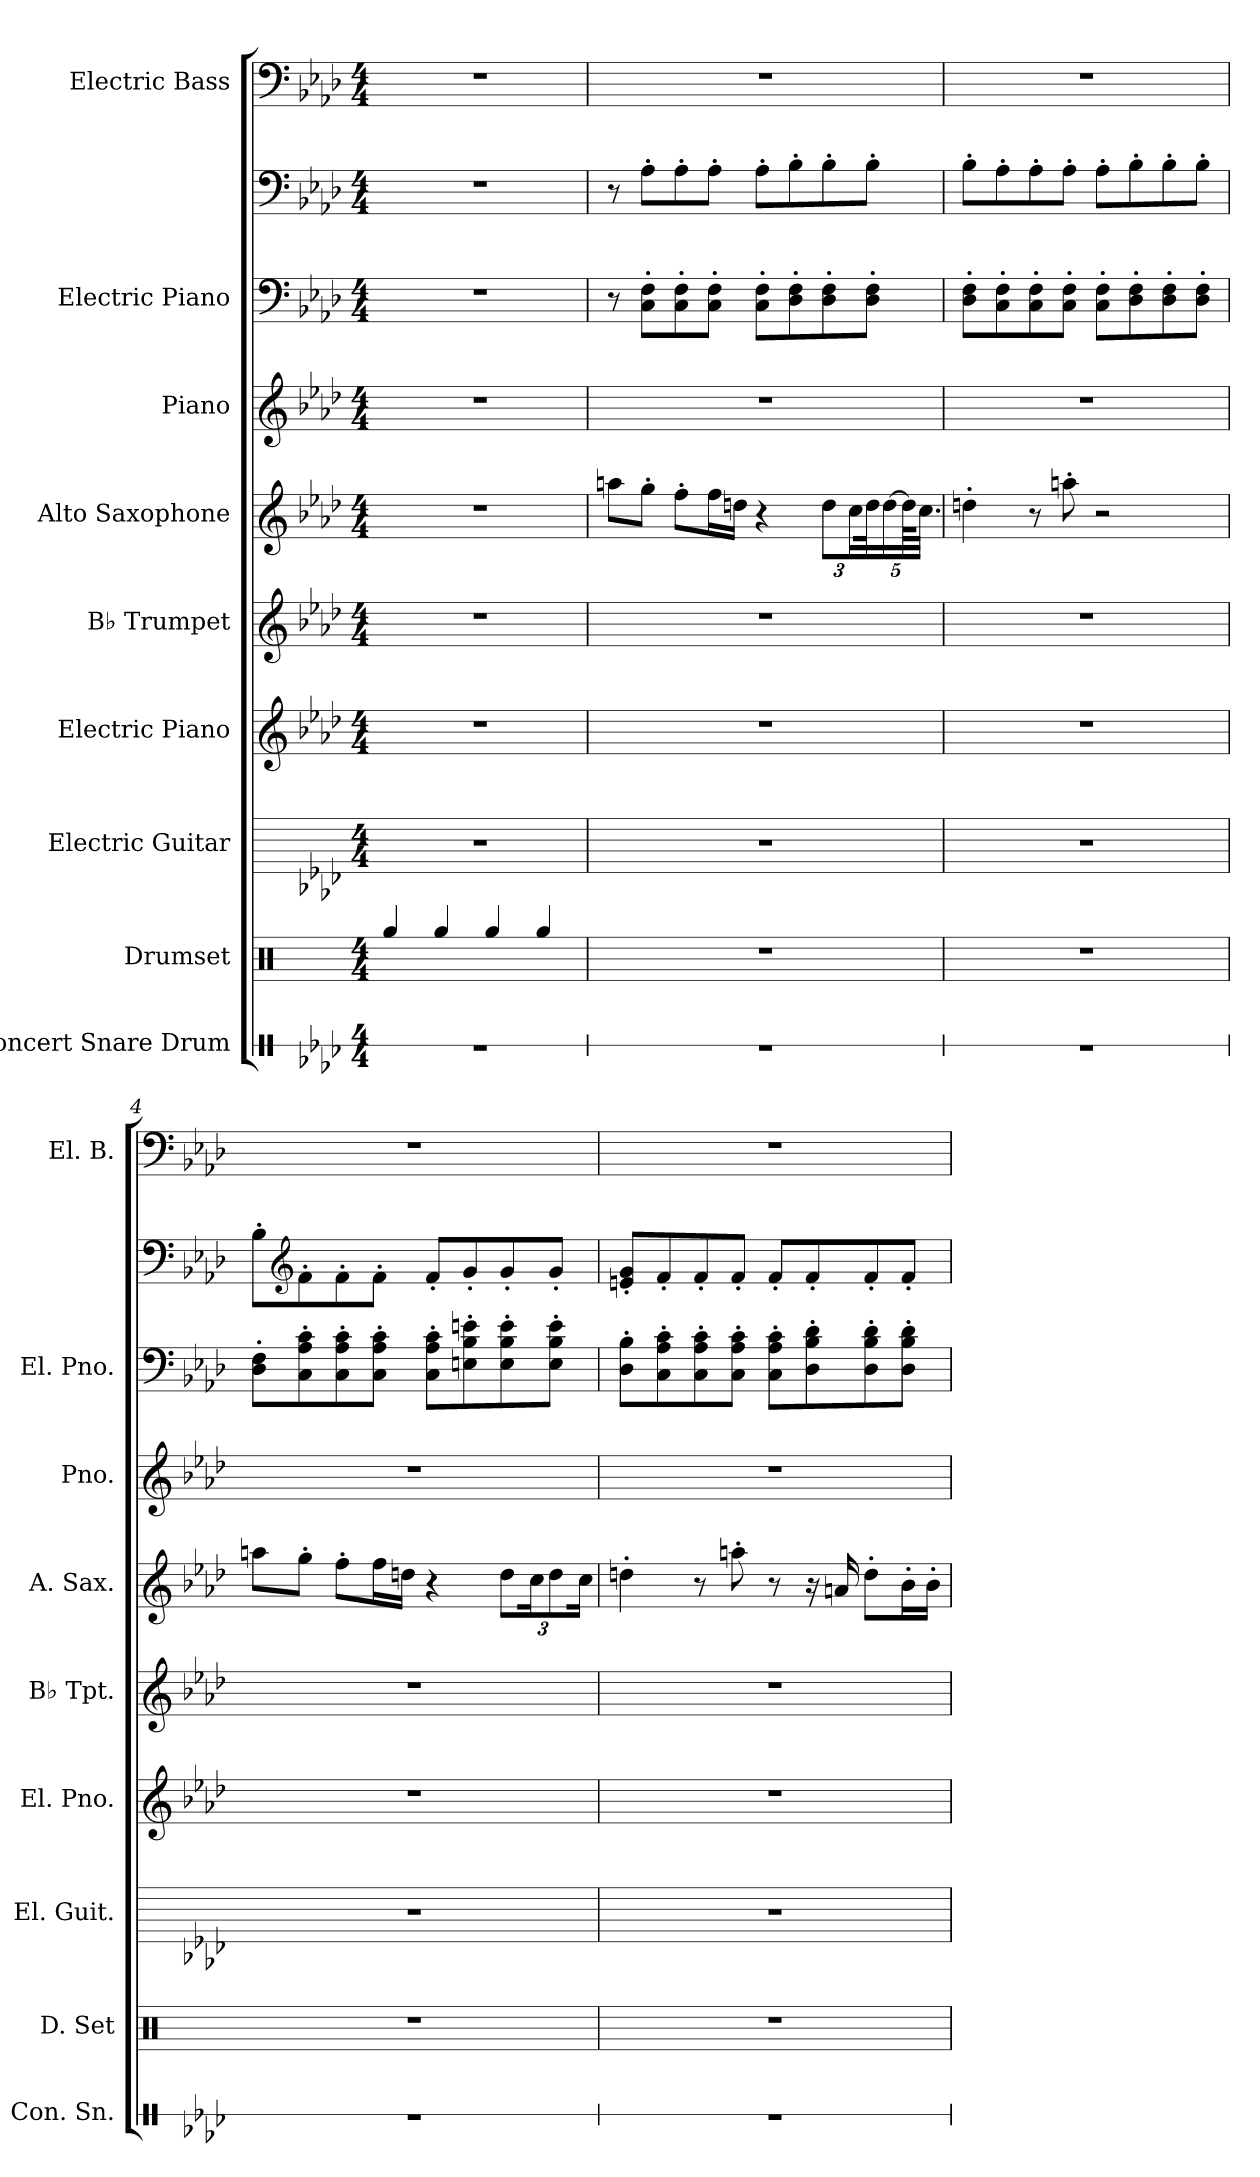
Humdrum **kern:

**kern	**kern	**kern	**kern	**kern	**kern	**kern	**kern	**kern	**kern
*part9	*part8	*part7	*part6	*part5	*part4	*part3	*part2	*part2	*part1
*staff10	*staff9	*staff8	*staff7	*staff6	*staff5	*staff4	*staff3	*staff2	*staff1
*I"Concert Snare Drum	*I"Drumset	*I"Electric Guitar	*I"Electric Piano	*I"B♭ Trumpet	*I"Alto Saxophone	*I"Piano	*I"Electric Piano	*	*I"Electric Bass
*I'Con. Sn.	*I'D. Set	*I'El. Guit.	*I'El. Pno.	*I'B♭ Tpt.	*I'A. Sax.	*I'Pno.	*I'El. Pno.	*	*I'El. B.
*stria1	*	*stria6	*	*	*	*	*	*	*
*clefX	*clefX	*	*clefG2	*clefG2	*clefG2	*clefG2	*clefF4	*clefF4	*clefF4
*	*	*	*	*ITrd1c2	*ITrd5c9	*	*	*	*ITrd7c12
*k[b-e-a-d-]	*k[]	*k[b-e-a-d-]	*k[b-e-a-d-]	*k[b-e-a-d-g-c-]	*k[b-e-a-d-g-c-f-]	*k[b-e-a-d-]	*k[b-e-a-d-]	*k[b-e-a-d-]	*k[b-e-a-d-]
*M4/4	*M4/4	*M4/4	*M4/4	*M4/4	*M4/4	*M4/4	*M4/4	*M4/4	*M4/4
*MM97	*MM97	*MM97	*MM97	*MM97	*MM97	*MM97	*MM97	*MM97	*MM97
=1	=1	=1	=1	=1	=1	=1	=1	=1	=1
1r	4Rgg/	1r	1r	1r	1r	1r	1r	1r	1r
.	4Rgg/	.	.	.	.	.	.	.	.
.	4Rgg/	.	.	.	.	.	.	.	.
.	4Rgg/	.	.	.	.	.	.	.	.
=2	=2	=2	=2	=2	=2	=2	=2	=2	=2
1r	1r	1r	1r	1r	8ccn\L	1r	8r	8r	1r
.	.	.	.	.	8b-'\J	.	8C\' 8F\'L	8A-'\L	.
.	.	.	.	.	8a-'\L	.	8C\' 8F\'	8A-'\	.
.	.	.	.	.	16a-\L	.	8C\' 8F\'J	8A-'\J	.
.	.	.	.	.	16fn\JJ	.	.	.	.
.	.	.	.	.	4r	.	8C\' 8F\'L	8A-'\L	.
.	.	.	.	.	.	.	8D-\' 8F\'	8B-'\	.
*	*	*	*	*	*Xbrackettup	*	*	*	*
.	.	.	.	.	12f\L	.	8D-\' 8F\'	8B-'\	.
.	.	.	.	.	24e-\L	.	.	.	.
.	.	.	.	.	40f\K	.	8D-\' 8F\'J	8B-'\J	.
.	.	.	.	.	[20f\	.	.	.	.
.	.	.	.	.	80f\KL]	.	.	.	.
.	.	.	.	.	40.e-\JJJ	.	.	.	.
=3	=3	=3	=3	=3	=3	=3	=3	=3	=3
1r	1r	1r	1r	1r	4fn'\	1r	8D-\' 8F\'L	8B-'\L	1r
.	.	.	.	.	.	.	8C\' 8F\'	8A-'\	.
.	.	.	.	.	8r	.	8C\' 8F\'	8A-'\	.
.	.	.	.	.	8ccn'\	.	8C\' 8F\'J	8A-'\J	.
.	.	.	.	.	2r	.	8C\' 8F\'L	8A-'\L	.
.	.	.	.	.	.	.	8D-\' 8F\'	8B-'\	.
.	.	.	.	.	.	.	8D-\' 8F\'	8B-'\	.
.	.	.	.	.	.	.	8D-\' 8F\'J	8B-'\J	.
!!LO:PB:g=z
=4	=4	=4	=4	=4	=4	=4	=4	=4	=4
1r	1r	1r	1r	1r	8ccn\L	1r	8D-\' 8F\'L	8B-'\L	1r
*	*	*	*	*	*	*	*	*clefG2	*
.	.	.	.	.	8b-'\J	.	8C\' 8A-\' 8c\'	8f'\	.
.	.	.	.	.	8a-'\L	.	8C\' 8A-\' 8c\'	8f'\	.
.	.	.	.	.	16a-\L	.	8C\' 8A-\' 8c\'J	8f'\J	.
.	.	.	.	.	16fn\JJ	.	.	.	.
.	.	.	.	.	4r	.	8C\' 8A-\' 8c\'L	8f'/L	.
.	.	.	.	.	.	.	8En\' 8B-\' 8en\'	8g'/	.
.	.	.	.	.	12f\L	.	8E\' 8B-\' 8e\'	8g'/	.
.	.	.	.	.	24e-\K	.	.	.	.
.	.	.	.	.	12f\	.	8E\' 8B-\' 8e\'J	8g'/J	.
.	.	.	.	.	24e-\Jk	.	.	.	.
=5	=5	=5	=5	=5	=5	=5	=5	=5	=5
1r	1r	1r	1r	1r	4fn'\	1r	8D-\' 8B-\'L	8en/' 8g/'L	1r
.	.	.	.	.	.	.	8C\' 8A-\' 8c\'	8f'/	.
.	.	.	.	.	8r	.	8C\' 8A-\' 8c\'	8f'/	.
.	.	.	.	.	8ccn'\	.	8C\' 8A-\' 8c\'J	8f'/J	.
.	.	.	.	.	8r	.	8C\' 8A-\' 8c\'L	8f'/L	.
.	.	.	.	.	16r	.	8D-\' 8B-\' 8d-\'	8f'/	.
.	.	.	.	.	16cn/	.	.	.	.
.	.	.	.	.	8f'\L	.	8D-\' 8B-\' 8d-\'	8f'/	.
.	.	.	.	.	16d-'\L	.	8D-\' 8B-\' 8d-\'J	8f'/J	.
.	.	.	.	.	16d-'\JJ	.	.	.	.
=	=	=	=	=	=	=	=	=	=
*-	*-	*-	*-	*-	*-	*-	*-	*-	*-
